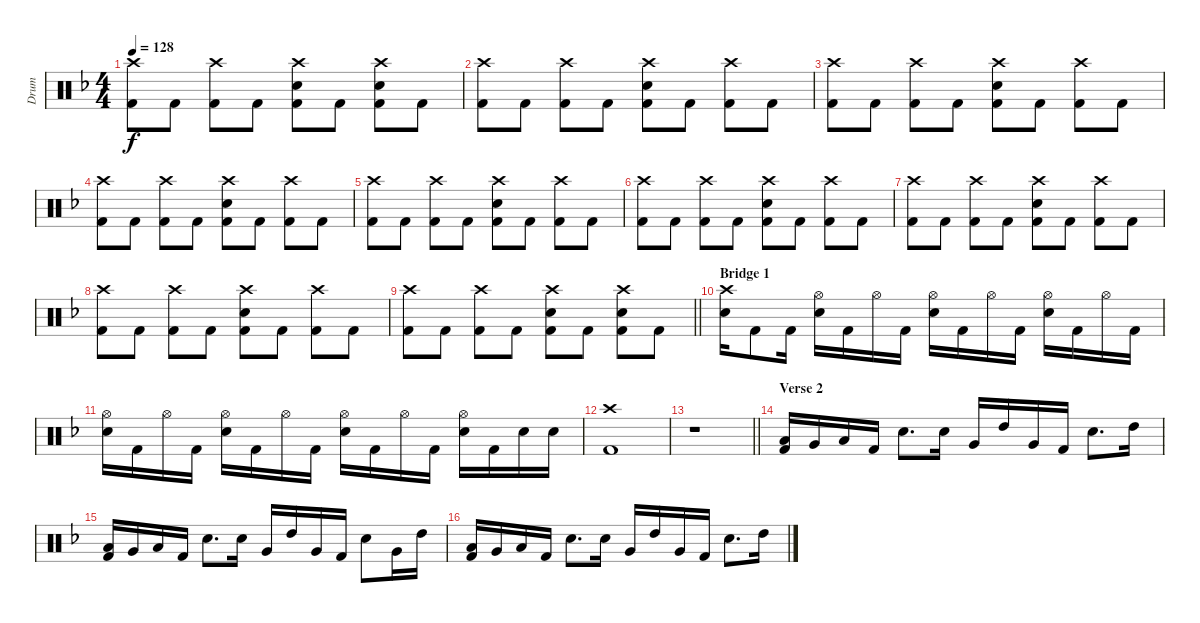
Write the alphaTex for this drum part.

\track ("Drum" "Drum") {instrument percussion}
\staff {score}
\articulation defaults
\ts (4 4)
\tempo 128
\clef neutral
\ks f
("Crash high (hit)" "Kick (hit) 2").8{dy f} "Kick (hit) 2".8 ("Crash high (hit)" "Kick (hit) 2").8 "Kick (hit) 2".8 ("Crash high (hit)" "Snare (hit) 2" "Kick (hit) 2").8 "Kick (hit) 2".8 ("Crash high (hit)" "Snare (hit) 2" "Kick (hit) 2").8 "Kick (hit) 2".8 |
("Crash high (hit)" "Kick (hit) 2").8 "Kick (hit) 2".8 ("Crash high (hit)" "Kick (hit) 2").8 "Kick (hit) 2".8 ("Crash high (hit)" "Snare (hit) 2" "Kick (hit) 2").8 "Kick (hit) 2".8 ("Crash high (hit)" "Kick (hit) 2").8 "Kick (hit) 2".8 |
("Crash high (hit)" "Kick (hit) 2").8 "Kick (hit) 2".8 ("Crash high (hit)" "Kick (hit) 2").8 "Kick (hit) 2".8 ("Crash high (hit)" "Snare (hit) 2" "Kick (hit) 2").8 "Kick (hit) 2".8 ("Crash high (hit)" "Kick (hit) 2").8 "Kick (hit) 2".8 |
("Crash high (hit)" "Kick (hit) 2").8 "Kick (hit) 2".8 ("Crash high (hit)" "Kick (hit) 2").8 "Kick (hit) 2".8 ("Crash high (hit)" "Snare (hit) 2" "Kick (hit) 2").8 "Kick (hit) 2".8 ("Crash high (hit)" "Kick (hit) 2").8 "Kick (hit) 2".8 |
("Crash high (hit)" "Kick (hit) 2").8 "Kick (hit) 2".8 ("Crash high (hit)" "Kick (hit) 2").8 "Kick (hit) 2".8 ("Crash high (hit)" "Snare (hit) 2" "Kick (hit) 2").8 "Kick (hit) 2".8 ("Crash high (hit)" "Kick (hit) 2").8 "Kick (hit) 2".8 |
("Crash high (hit)" "Kick (hit) 2").8 "Kick (hit) 2".8 ("Crash high (hit)" "Kick (hit) 2").8 "Kick (hit) 2".8 ("Crash high (hit)" "Snare (hit) 2" "Kick (hit) 2").8 "Kick (hit) 2".8 ("Crash high (hit)" "Kick (hit) 2").8 "Kick (hit) 2".8 |
("Crash high (hit)" "Kick (hit) 2").8 "Kick (hit) 2".8 ("Crash high (hit)" "Kick (hit) 2").8 "Kick (hit) 2".8 ("Crash high (hit)" "Snare (hit) 2" "Kick (hit) 2").8 "Kick (hit) 2".8 ("Crash high (hit)" "Kick (hit) 2").8 "Kick (hit) 2".8 |
("Crash high (hit)" "Kick (hit) 2").8 "Kick (hit) 2".8 ("Crash high (hit)" "Kick (hit) 2").8 "Kick (hit) 2".8 ("Crash high (hit)" "Snare (hit) 2" "Kick (hit) 2").8 "Kick (hit) 2".8 ("Crash high (hit)" "Kick (hit) 2").8 "Kick (hit) 2".8 |
\barLineRight lightlight
("Crash high (hit)" "Kick (hit) 2").8 "Kick (hit) 2".8 ("Crash high (hit)" "Kick (hit) 2").8 "Kick (hit) 2".8 ("Crash high (hit)" "Snare (hit) 2" "Kick (hit) 2").8 "Kick (hit) 2".8 ("Crash high (hit)" "Snare (hit) 2" "Kick (hit) 2").8 "Kick (hit) 2".8 |
\section ("" "Bridge 1")
("Crash high (hit)" "Snare (hit) 2").16 "Kick (hit) 2".8 "Kick (hit) 2".16 ("Hi-Hat (open)" "Snare (hit) 2").16 "Kick (hit) 2".16 "Hi-Hat (open)".16 "Kick (hit) 2".16 ("Hi-Hat (open)" "Snare (hit) 2").16 "Kick (hit) 2".16 "Hi-Hat (open)".16 "Kick (hit) 2".16 ("Hi-Hat (open)" "Snare (hit) 2").16 "Kick (hit) 2".16 "Hi-Hat (open)".16 "Kick (hit) 2".16 |
("Hi-Hat (open)" "Snare (hit) 2").16 "Kick (hit) 2".16 "Hi-Hat (open)".16 "Kick (hit) 2".16 ("Hi-Hat (open)" "Snare (hit) 2").16 "Kick (hit) 2".16 "Hi-Hat (open)".16 "Kick (hit) 2".16 ("Hi-Hat (open)" "Snare (hit) 2").16 "Kick (hit) 2".16 "Hi-Hat (open)".16 "Kick (hit) 2".16 ("Hi-Hat (open)" "Snare (hit) 2").16 "Kick (hit) 2".16 "Snare (hit) 2".16 "Snare (hit) 2".16 |
("Crash high (hit)" "Kick (hit) 2").1 |
\barLineRight lightlight
r.1 |
\section ("" "Verse 2")
("Low Floor Tom (hit)" "Kick (hit) 2").16 "Very Low Tom (hit)".16 "Low Floor Tom (hit)".16 "Kick (hit) 2".16 "Snare (hit) 2".8{d} "Snare (hit) 2".16 "Very Low Tom (hit)".16 "High Tom (hit)".16 "Very Low Tom (hit)".16 "Kick (hit) 2".16 "Snare (hit) 2".8{d} "High Tom (hit)".16 |
("Low Floor Tom (hit)" "Kick (hit) 2").16 "Very Low Tom (hit)".16 "Low Floor Tom (hit)".16 "Kick (hit) 2".16 "Snare (hit) 2".8{d} "Snare (hit) 2".16 "Very Low Tom (hit)".16 "High Tom (hit)".16 "Very Low Tom (hit)".16 "Kick (hit) 2".16 "Snare (hit) 2".8 "Very Low Tom (hit)".16 "High Tom (hit)".16 |
("Low Floor Tom (hit)" "Kick (hit) 2").16 "Very Low Tom (hit)".16 "Low Floor Tom (hit)".16 "Kick (hit) 2".16 "Snare (hit) 2".8{d} "Snare (hit) 2".16 "Very Low Tom (hit)".16 "High Tom (hit)".16 "Very Low Tom (hit)".16 "Kick (hit) 2".16 "Snare (hit) 2".8{d} "High Tom (hit)".16
